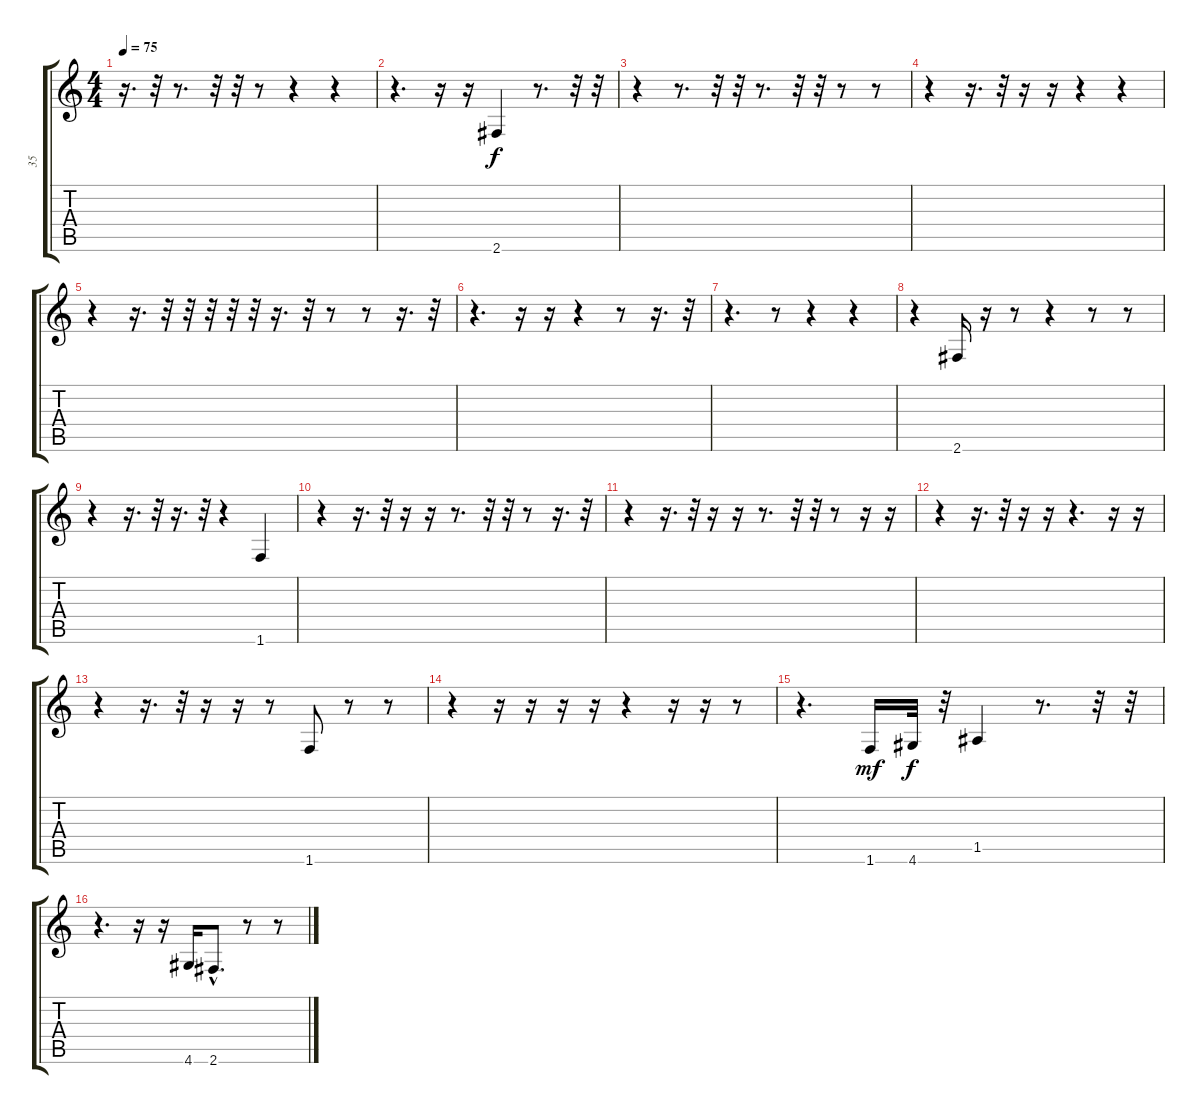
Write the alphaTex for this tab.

\track ("35" "35") {instrument electricbasspick}
\staff {score tabs}
\tuning (E4 B3 G3 D3 A2 E2) {hide}
\ts (4 4)
\tempo 75
\clef g2
\ks c
r.16{d dy f} r.32 r.8{d} r.32 r.32 r.8 r.4 r.4 |
r.4{d} r.16 r.16 2.6.4 r.8{d} r.32 r.32 |
r.4 r.8{d} r.32 r.32 r.8{d} r.32 r.32 r.8 r.8 |
r.4 r.16{d} r.32 r.16 r.16 r.4 r.4 |
r.4 r.16{d} r.32 r.32 r.32 r.32 r.32 r.16{d} r.32 r.8 r.8 r.16{d} r.32 |
r.4{d} r.16 r.16 r.4 r.8 r.16{d} r.32 |
r.4{d} r.8 r.4 r.4 |
r.4 2.6.16 r.16 r.8 r.4 r.8 r.8 |
r.4 r.16{d} r.32 r.16{d} r.32 r.4 1.6.4 |
r.4 r.16{d} r.32 r.16 r.16 r.8{d} r.32 r.32 r.8 r.16{d} r.32 |
r.4 r.16{d} r.32 r.16 r.16 r.8{d} r.32 r.32 r.8 r.16 r.16 |
r.4 r.16{d} r.32 r.16 r.16 r.4{d} r.16 r.16 |
r.4 r.16{d} r.32 r.16 r.16 r.8 1.6.8 r.8 r.8 |
r.4 r.16 r.16 r.16 r.16 r.4 r.16 r.16 r.8 |
r.4{d} 1.6.16{dy mf} 4.6.32{dy f} r.32 1.5.4 r.8{d} r.32 r.32 |
r.4{d} r.16 r.16 4.6.16 2.6{hac}.8{d} r.8 r.8
